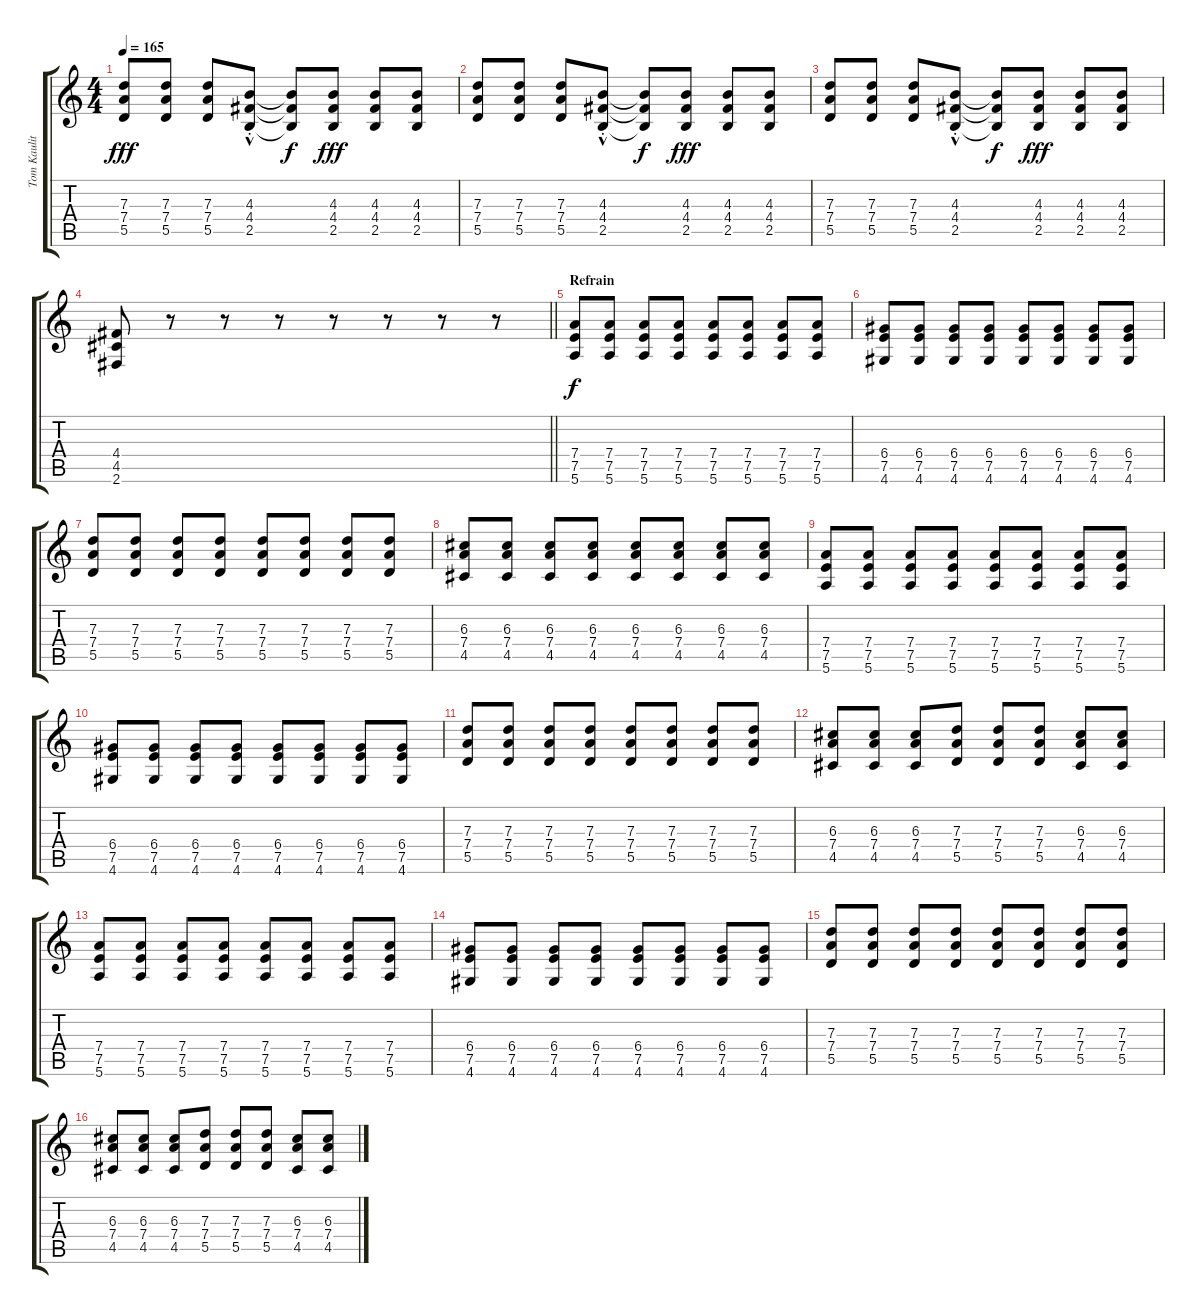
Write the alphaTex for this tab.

\track ("Tom Kaulitz" "Tom Kaulit") {instrument distortionguitar}
\staff {score tabs}
\tuning (E4 B3 G3 D3 A2 E2) {hide}
\ts (4 4)
\tempo 165
\clef g2
\ks c
(7.3 7.4 5.5).8{dy fff} (7.3 7.4 5.5).8 (7.3 7.4 5.5).8 (4.3 4.4{hac st} 2.5).8 (4.3{t} 4.4{t} 2.5{t}).8{dy f} (4.3 4.4 2.5).8{dy fff} (4.3 4.4 2.5).8 (4.3 4.4 2.5).8 |
(7.3 7.4 5.5).8 (7.3 7.4 5.5).8 (7.3 7.4 5.5).8 (4.3 4.4{hac st} 2.5).8 (4.3{t} 4.4{t} 2.5{t}).8{dy f} (4.3 4.4 2.5).8{dy fff} (4.3 4.4 2.5).8 (4.3 4.4 2.5).8 |
(7.3 7.4 5.5).8 (7.3 7.4 5.5).8 (7.3 7.4 5.5).8 (4.3 4.4{hac st} 2.5).8 (4.3{t} 4.4{t} 2.5{t}).8{dy f} (4.3 4.4 2.5).8{dy fff} (4.3 4.4 2.5).8 (4.3 4.4 2.5).8 |
\barLineRight lightlight
(4.4 4.5 2.6).8 r.8 r.8 r.8 r.8 r.8 r.8 r.8 |
\section ("" "Refrain")
(7.4 7.5 5.6).8{dy f} (7.4 7.5 5.6).8 (7.4 7.5 5.6).8 (7.4 7.5 5.6).8 (7.4 7.5 5.6).8 (7.4 7.5 5.6).8 (7.4 7.5 5.6).8 (7.4 7.5 5.6).8 |
(6.4 7.5 4.6).8 (6.4 7.5 4.6).8 (6.4 7.5 4.6).8 (6.4 7.5 4.6).8 (6.4 7.5 4.6).8 (6.4 7.5 4.6).8 (6.4 7.5 4.6).8 (6.4 7.5 4.6).8 |
(7.3 7.4 5.5).8 (7.3 7.4 5.5).8 (7.3 7.4 5.5).8 (7.3 7.4 5.5).8 (7.3 7.4 5.5).8 (7.3 7.4 5.5).8 (7.3 7.4 5.5).8 (7.3 7.4 5.5).8 |
(6.3 7.4 4.5).8 (6.3 7.4 4.5).8 (6.3 7.4 4.5).8 (6.3 7.4 4.5).8 (6.3 7.4 4.5).8 (6.3 7.4 4.5).8 (6.3 7.4 4.5).8 (6.3 7.4 4.5).8 |
(7.4 7.5 5.6).8 (7.4 7.5 5.6).8 (7.4 7.5 5.6).8 (7.4 7.5 5.6).8 (7.4 7.5 5.6).8 (7.4 7.5 5.6).8 (7.4 7.5 5.6).8 (7.4 7.5 5.6).8 |
(6.4 7.5 4.6).8 (6.4 7.5 4.6).8 (6.4 7.5 4.6).8 (6.4 7.5 4.6).8 (6.4 7.5 4.6).8 (6.4 7.5 4.6).8 (6.4 7.5 4.6).8 (6.4 7.5 4.6).8 |
(7.3 7.4 5.5).8 (7.3 7.4 5.5).8 (7.3 7.4 5.5).8 (7.3 7.4 5.5).8 (7.3 7.4 5.5).8 (7.3 7.4 5.5).8 (7.3 7.4 5.5).8 (7.3 7.4 5.5).8 |
(6.3 7.4 4.5).8 (6.3 7.4 4.5).8 (6.3 7.4 4.5).8 (7.3 7.4 5.5).8 (7.3 7.4 5.5).8 (7.3 7.4 5.5).8 (6.3 7.4 4.5).8 (6.3 7.4 4.5).8 |
(7.4 7.5 5.6).8 (7.4 7.5 5.6).8 (7.4 7.5 5.6).8 (7.4 7.5 5.6).8 (7.4 7.5 5.6).8 (7.4 7.5 5.6).8 (7.4 7.5 5.6).8 (7.4 7.5 5.6).8 |
(6.4 7.5 4.6).8 (6.4 7.5 4.6).8 (6.4 7.5 4.6).8 (6.4 7.5 4.6).8 (6.4 7.5 4.6).8 (6.4 7.5 4.6).8 (6.4 7.5 4.6).8 (6.4 7.5 4.6).8 |
(7.3 7.4 5.5).8 (7.3 7.4 5.5).8 (7.3 7.4 5.5).8 (7.3 7.4 5.5).8 (7.3 7.4 5.5).8 (7.3 7.4 5.5).8 (7.3 7.4 5.5).8 (7.3 7.4 5.5).8 |
(6.3 7.4 4.5).8 (6.3 7.4 4.5).8 (6.3 7.4 4.5).8 (7.3 7.4 5.5).8 (7.3 7.4 5.5).8 (7.3 7.4 5.5).8 (6.3 7.4 4.5).8 (6.3 7.4 4.5).8
